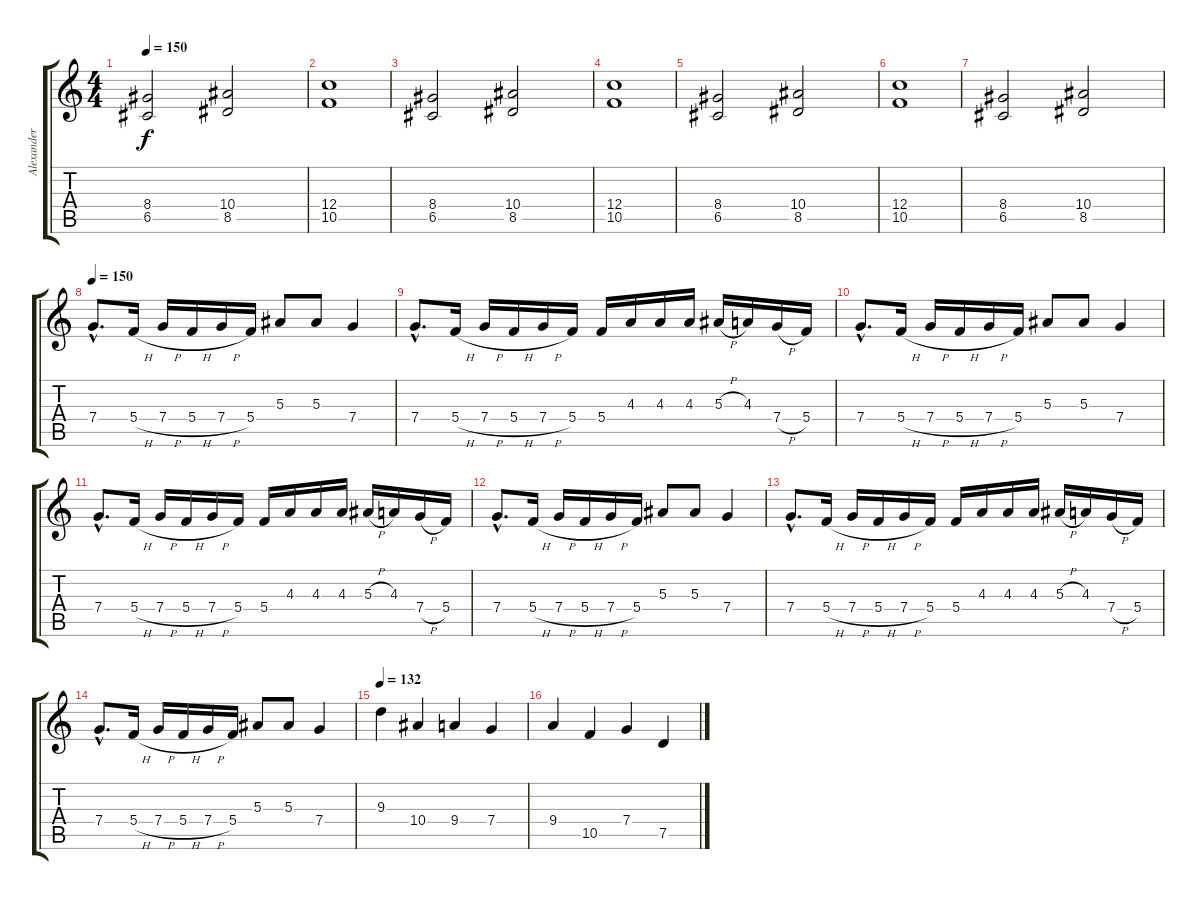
\track ("Alexander Kuoppala" "Alexander ") {instrument distortionguitar}
\staff {score tabs}
\tuning (D4 A3 F3 C3 G2 D2) {hide}
\ts (4 4)
\tempo 150
\clef g2
\ks c
(8.4 6.5).2{dy f} (10.4 8.5).2 |
(12.4 10.5).1 |
(8.4 6.5).2 (10.4 8.5).2 |
(12.4 10.5).1 |
(8.4 6.5).2 (10.4 8.5).2 |
(12.4 10.5).1 |
(8.4 6.5).2 (10.4 8.5).2 |
\tempo 150
7.4{hac}.8{d} 5.4{h}.16 7.4{h}.16 5.4{h}.16 7.4{h}.16 5.4.16 5.3.8 5.3.8 7.4.4 |
7.4{hac}.8{d} 5.4{h}.16 7.4{h}.16 5.4{h}.16 7.4{h}.16 5.4.16 5.4.16 4.3.16 4.3.16 4.3.16 5.3{h}.16 4.3.16 7.4{h}.16 5.4.16 |
7.4{hac}.8{d} 5.4{h}.16 7.4{h}.16 5.4{h}.16 7.4{h}.16 5.4.16 5.3.8 5.3.8 7.4.4 |
7.4{hac}.8{d} 5.4{h}.16 7.4{h}.16 5.4{h}.16 7.4{h}.16 5.4.16 5.4.16 4.3.16 4.3.16 4.3.16 5.3{h}.16 4.3.16 7.4{h}.16 5.4.16 |
7.4{hac}.8{d} 5.4{h}.16 7.4{h}.16 5.4{h}.16 7.4{h}.16 5.4.16 5.3.8 5.3.8 7.4.4 |
7.4{hac}.8{d} 5.4{h}.16 7.4{h}.16 5.4{h}.16 7.4{h}.16 5.4.16 5.4.16 4.3.16 4.3.16 4.3.16 5.3{h}.16 4.3.16 7.4{h}.16 5.4.16 |
7.4{hac}.8{d} 5.4{h}.16 7.4{h}.16 5.4{h}.16 7.4{h}.16 5.4.16 5.3.8 5.3.8 7.4.4 |
\tempo 140
\tempo 132
9.3.4 10.4.4 9.4.4 7.4.4 |
9.4.4 10.5.4 7.4.4 7.5.4
